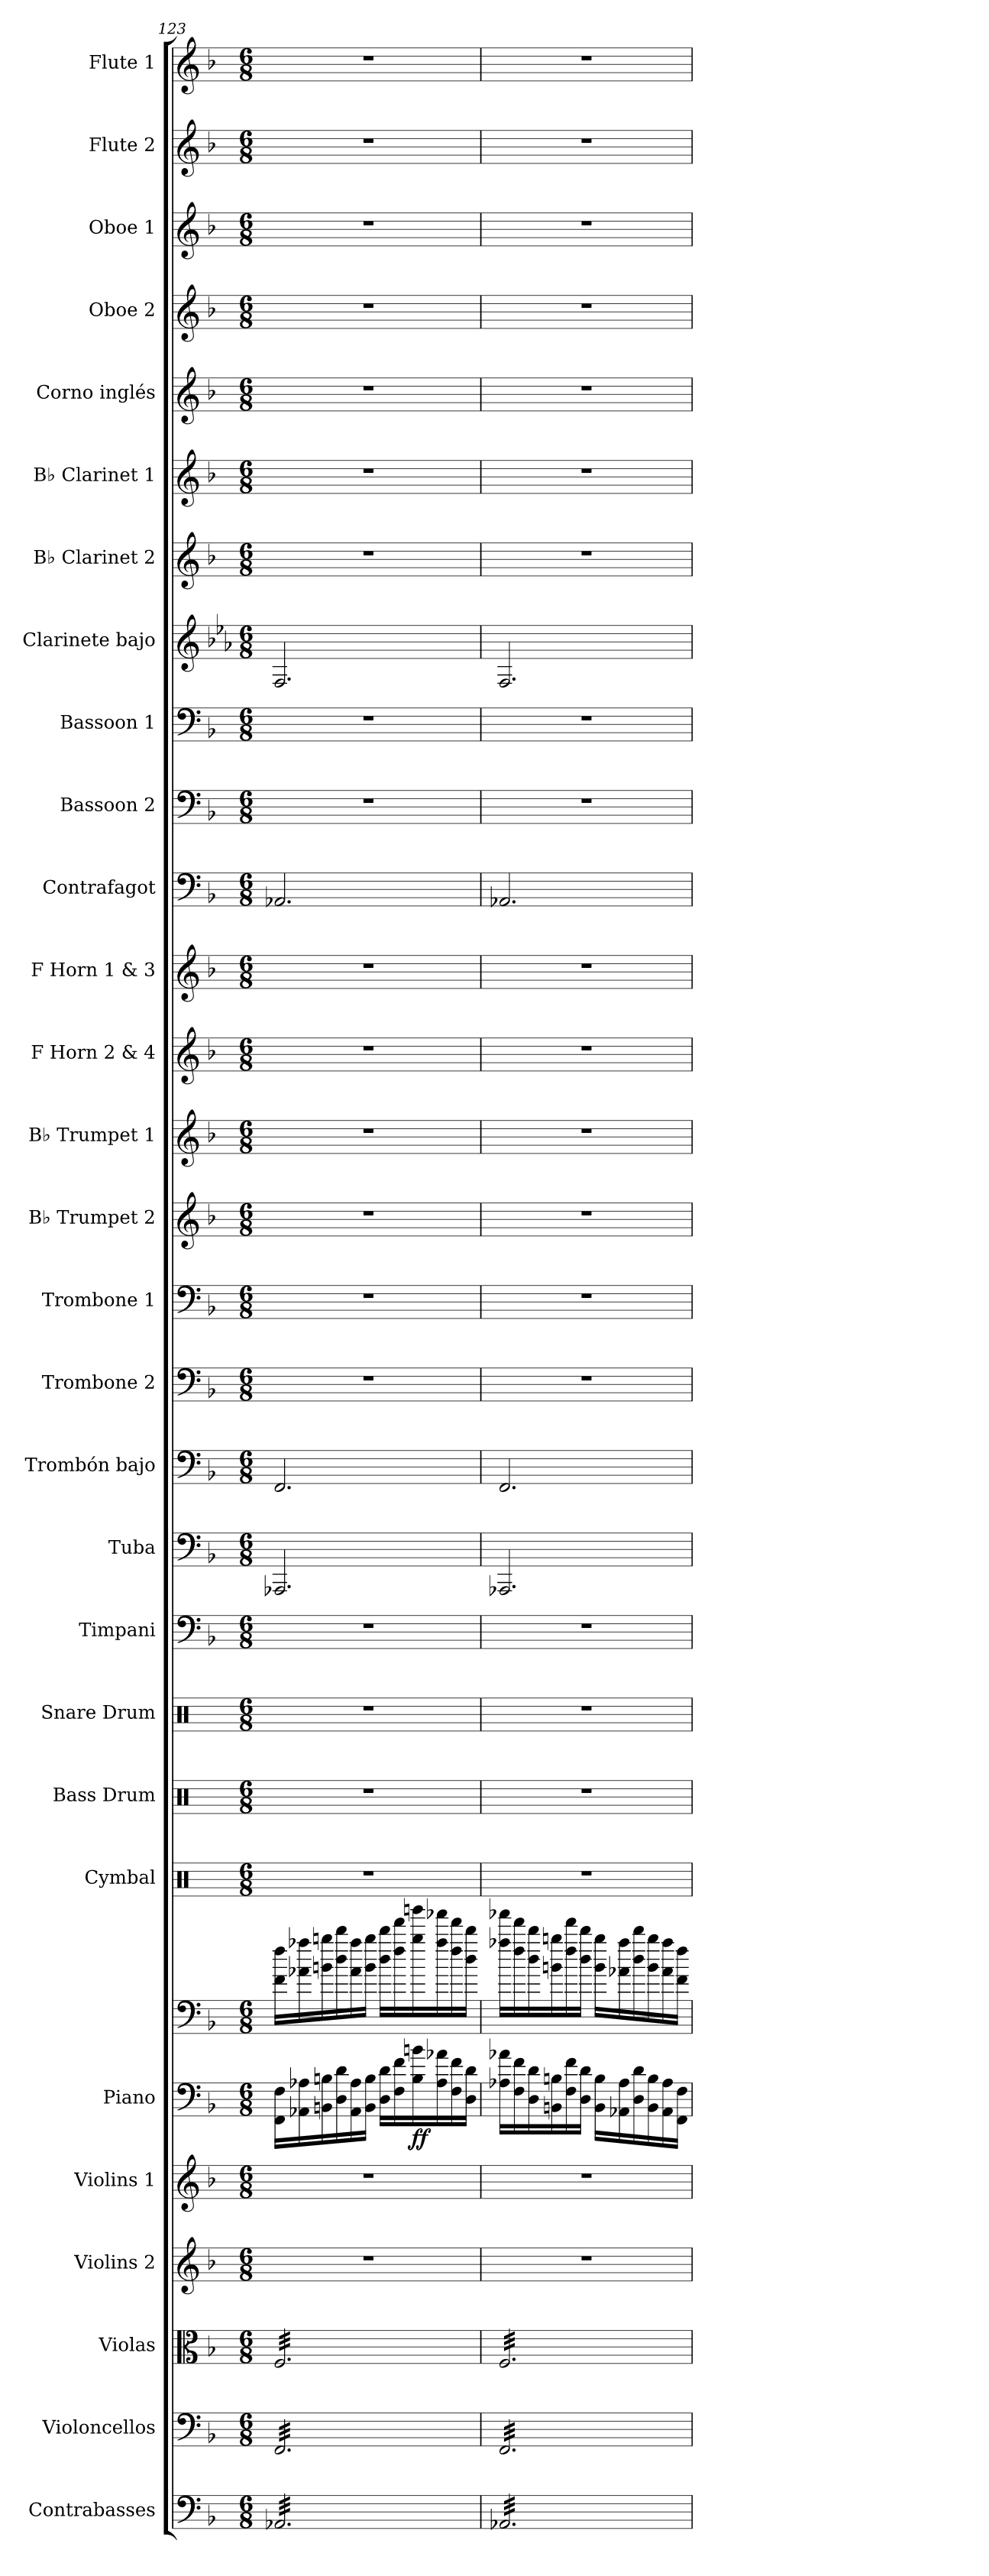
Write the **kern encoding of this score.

**kern	**kern	**kern	**kern	**kern	**kern	**kern	**dynam	**kern	**kern	**kern	**kern	**kern	**kern	**kern	**kern	**kern	**kern	**kern	**kern	**kern	**kern	**kern	**kern	**kern	**kern	**kern	**kern	**kern	**kern	**kern
*part29	*part28	*part27	*part26	*part25	*part24	*part24	*part24	*part23	*part22	*part21	*part20	*part19	*part18	*part17	*part16	*part15	*part14	*part13	*part12	*part11	*part10	*part9	*part8	*part7	*part6	*part5	*part4	*part3	*part2	*part1
*staff30	*staff29	*staff28	*staff27	*staff26	*staff25	*staff24	*staff24/25	*staff23	*staff22	*staff21	*staff20	*staff19	*staff18	*staff17	*staff16	*staff15	*staff14	*staff13	*staff12	*staff11	*staff10	*staff9	*staff8	*staff7	*staff6	*staff5	*staff4	*staff3	*staff2	*staff1
*I"Contrabasses	*I"Violoncellos	*I"Violas	*I"Violins 2	*I"Violins 1	*I"Piano	*	*	*I"Cymbal	*I"Bass Drum	*I"Snare Drum	*I"Timpani	*I"Tuba	*I"Trombón bajo	*I"Trombone 2	*I"Trombone 1	*I"B♭ Trumpet 2	*I"B♭ Trumpet 1	*I"F Horn 2 &amp; 4	*I"F Horn 1 &amp; 3	*I"Contrafagot	*I"Bassoon 2	*I"Bassoon 1	*I"Clarinete bajo	*I"B♭ Clarinet 2	*I"B♭ Clarinet 1	*I"Corno inglés	*I"Oboe 2	*I"Oboe 1	*I"Flute 2	*I"Flute 1
*I'Cbs.	*I'Vcs.	*I'Vlas.	*I'Vlns. 2	*I'Vlns. 1	*I'Pno.	*	*	*I'Cym.	*I'B. Dr.	*I'Sn. Dr.	*I'Timp.	*I'Tba.	*I'Tbn. B.	*I'Tbn. 2	*I'Tbn. 1	*I'B♭ Tpt. 2	*I'B♭ Tpt. 1	*I'F Hn. 2 4	*I'F Hn. 1 3	*I'Cfag.	*I'Bsn. 2	*I'Bsn. 1	*I'Cl. B.	*I'B♭ Cl. 2	*I'B♭ Cl. 1	*I'Cor. Ingl.	*I'Ob. 2	*I'Ob. 1	*I'Fl. 2	*I'Fl. 1
!!LO:PB:g=z
*clefF4	*clefF4	*clefC3	*clefG2	*clefG2	*clefF4	*clefF4	*	*clefX	*clefX	*clefX	*clefF4	*clefF4	*clefF4	*clefF4	*clefF4	*clefG2	*clefG2	*clefG2	*clefG2	*clefF4	*clefF4	*clefF4	*clefG2	*clefG2	*clefG2	*clefG2	*clefG2	*clefG2	*clefG2	*clefG2
*ITrd7c12	*	*	*	*	*	*	*	*	*	*	*	*	*	*	*	*ITrd1c2	*ITrd1c2	*ITrd4c7	*ITrd4c7	*ITrd7c12	*	*	*ITrd8c14	*ITrd1c2	*ITrd1c2	*ITrd4c7	*	*	*	*
*k[b-]	*k[b-]	*k[b-]	*k[b-]	*k[b-]	*k[b-]	*k[b-]	*	*k[]	*k[]	*k[]	*k[b-]	*k[b-]	*k[b-]	*k[b-]	*k[b-]	*k[b-e-a-]	*k[b-e-a-]	*k[b-e-]	*k[b-e-]	*k[b-]	*k[b-]	*k[b-]	*k[b-e-a-]	*k[b-e-a-]	*k[b-e-a-]	*k[b-e-]	*k[b-]	*k[b-]	*k[b-]	*k[b-]
*M6/8	*M6/8	*M6/8	*M6/8	*M6/8	*M6/8	*M6/8	*	*M6/8	*M6/8	*M6/8	*M6/8	*M6/8	*M6/8	*M6/8	*M6/8	*M6/8	*M6/8	*M6/8	*M6/8	*M6/8	*M6/8	*M6/8	*M6/8	*M6/8	*M6/8	*M6/8	*M6/8	*M6/8	*M6/8	*M6/8
=123	=123	=123	=123	=123	=123	=123	=123	=123	=123	=123	=123	=123	=123	=123	=123	=123	=123	=123	=123	=123	=123	=123	=123	=123	=123	=123	=123	=123	=123	=123
*tremolo	*	*	*	*	*	*	*	*	*	*	*	*	*	*	*	*	*	*	*	*	*	*	*	*	*	*	*	*	*	*
*	*tremolo	*	*	*	*	*	*	*	*	*	*	*	*	*	*	*	*	*	*	*	*	*	*	*	*	*	*	*	*	*
*	*	*tremolo	*	*	*	*	*	*	*	*	*	*	*	*	*	*	*	*	*	*	*	*	*	*	*	*	*	*	*	*
32AAA-X/LLL	32FF/LLL	32F/LLL	2.r	2.r	16FF\ 16F\LL	16f\ 16ff\LL	.	2.r	2.r	2.r	2.r	2.AAA-X/	2.FF/	2.r	2.r	2.r	2.r	2.r	2.r	2.AAA-X/	2.r	2.r	2.FF/	2.r	2.r	2.r	2.r	2.r	2.r	2.r
32AAA-X/	32FF/	32F/	.	.	.	.	.	.	.	.	.	.	.	.	.	.	.	.	.	.	.	.	.	.	.	.	.	.	.	.
32AAA-X/	32FF/	32F/	.	.	16AA-X\ 16A-X\	16a-X\ 16aa-X\	.	.	.	.	.	.	.	.	.	.	.	.	.	.	.	.	.	.	.	.	.	.	.	.
32AAA-X/	32FF/	32F/	.	.	.	.	.	.	.	.	.	.	.	.	.	.	.	.	.	.	.	.	.	.	.	.	.	.	.	.
32AAA-X/	32FF/	32F/	.	.	16BBn\ 16Bn\	16bn\ 16bbn\	.	.	.	.	.	.	.	.	.	.	.	.	.	.	.	.	.	.	.	.	.	.	.	.
32AAA-X/	32FF/	32F/	.	.	.	.	.	.	.	.	.	.	.	.	.	.	.	.	.	.	.	.	.	.	.	.	.	.	.	.
32AAA-X/	32FF/	32F/	.	.	16D\ 16d\	16dd\ 16ddd\	.	.	.	.	.	.	.	.	.	.	.	.	.	.	.	.	.	.	.	.	.	.	.	.
32AAA-X/	32FF/	32F/	.	.	.	.	.	.	.	.	.	.	.	.	.	.	.	.	.	.	.	.	.	.	.	.	.	.	.	.
32AAA-X/	32FF/	32F/	.	.	16AA-\ 16A-\	16a-\ 16aa-\	.	.	.	.	.	.	.	.	.	.	.	.	.	.	.	.	.	.	.	.	.	.	.	.
32AAA-X/	32FF/	32F/	.	.	.	.	.	.	.	.	.	.	.	.	.	.	.	.	.	.	.	.	.	.	.	.	.	.	.	.
32AAA-X/	32FF/	32F/	.	.	16BB\ 16B\JJ	16b\ 16bb\JJ	.	.	.	.	.	.	.	.	.	.	.	.	.	.	.	.	.	.	.	.	.	.	.	.
32AAA-X/	32FF/	32F/	.	.	.	.	.	.	.	.	.	.	.	.	.	.	.	.	.	.	.	.	.	.	.	.	.	.	.	.
32AAA-X/	32FF/	32F/	.	.	16D\ 16d\LL	16dd\ 16ddd\LL	.	.	.	.	.	.	.	.	.	.	.	.	.	.	.	.	.	.	.	.	.	.	.	.
32AAA-X/	32FF/	32F/	.	.	.	.	.	.	.	.	.	.	.	.	.	.	.	.	.	.	.	.	.	.	.	.	.	.	.	.
32AAA-X/	32FF/	32F/	.	.	16F\ 16f\	16ff\ 16fff\	.	.	.	.	.	.	.	.	.	.	.	.	.	.	.	.	.	.	.	.	.	.	.	.
32AAA-X/	32FF/	32F/	.	.	.	.	.	.	.	.	.	.	.	.	.	.	.	.	.	.	.	.	.	.	.	.	.	.	.	.
!	!	!	!	!	!	!	!LO:DY:b=2	!	!	!	!	!	!	!	!	!	!	!	!	!	!	!	!	!	!	!	!	!	!	!
32AAA-X/	32FF/	32F/	.	.	16B\ 16bn\	16bb\ 16bbbn\	ff	.	.	.	.	.	.	.	.	.	.	.	.	.	.	.	.	.	.	.	.	.	.	.
32AAA-X/	32FF/	32F/	.	.	.	.	.	.	.	.	.	.	.	.	.	.	.	.	.	.	.	.	.	.	.	.	.	.	.	.
32AAA-X/	32FF/	32F/	.	.	16A-\ 16a-X\	16aa-\ 16aaa-X\	.	.	.	.	.	.	.	.	.	.	.	.	.	.	.	.	.	.	.	.	.	.	.	.
32AAA-X/	32FF/	32F/	.	.	.	.	.	.	.	.	.	.	.	.	.	.	.	.	.	.	.	.	.	.	.	.	.	.	.	.
32AAA-X/	32FF/	32F/	.	.	16F\ 16f\	16ff\ 16fff\	.	.	.	.	.	.	.	.	.	.	.	.	.	.	.	.	.	.	.	.	.	.	.	.
32AAA-X/	32FF/	32F/	.	.	.	.	.	.	.	.	.	.	.	.	.	.	.	.	.	.	.	.	.	.	.	.	.	.	.	.
32AAA-X/	32FF/	32F/	.	.	16D\ 16d\JJ	16dd\ 16ddd\JJ	.	.	.	.	.	.	.	.	.	.	.	.	.	.	.	.	.	.	.	.	.	.	.	.
32AAA-X/JJJ	32FF/JJJ	32F/JJJ	.	.	.	.	.	.	.	.	.	.	.	.	.	.	.	.	.	.	.	.	.	.	.	.	.	.	.	.
=124	=124	=124	=124	=124	=124	=124	=124	=124	=124	=124	=124	=124	=124	=124	=124	=124	=124	=124	=124	=124	=124	=124	=124	=124	=124	=124	=124	=124	=124	=124
32AAA-X/LLL	32FF/LLL	32F/LLL	2.r	2.r	16A-X\ 16a-X\LL	16aa-X\ 16aaa-X\LL	.	2.r	2.r	2.r	2.r	2.AAA-X/	2.FF/	2.r	2.r	2.r	2.r	2.r	2.r	2.AAA-X/	2.r	2.r	2.FF/	2.r	2.r	2.r	2.r	2.r	2.r	2.r
32AAA-X/	32FF/	32F/	.	.	.	.	.	.	.	.	.	.	.	.	.	.	.	.	.	.	.	.	.	.	.	.	.	.	.	.
32AAA-X/	32FF/	32F/	.	.	16F\ 16f\	16ff\ 16fff\	.	.	.	.	.	.	.	.	.	.	.	.	.	.	.	.	.	.	.	.	.	.	.	.
32AAA-X/	32FF/	32F/	.	.	.	.	.	.	.	.	.	.	.	.	.	.	.	.	.	.	.	.	.	.	.	.	.	.	.	.
32AAA-X/	32FF/	32F/	.	.	16D\ 16d\	16dd\ 16ddd\	.	.	.	.	.	.	.	.	.	.	.	.	.	.	.	.	.	.	.	.	.	.	.	.
32AAA-X/	32FF/	32F/	.	.	.	.	.	.	.	.	.	.	.	.	.	.	.	.	.	.	.	.	.	.	.	.	.	.	.	.
32AAA-X/	32FF/	32F/	.	.	16BBn\ 16Bn\	16bn\ 16bbn\	.	.	.	.	.	.	.	.	.	.	.	.	.	.	.	.	.	.	.	.	.	.	.	.
32AAA-X/	32FF/	32F/	.	.	.	.	.	.	.	.	.	.	.	.	.	.	.	.	.	.	.	.	.	.	.	.	.	.	.	.
32AAA-X/	32FF/	32F/	.	.	16F\ 16f\	16ff\ 16fff\	.	.	.	.	.	.	.	.	.	.	.	.	.	.	.	.	.	.	.	.	.	.	.	.
32AAA-X/	32FF/	32F/	.	.	.	.	.	.	.	.	.	.	.	.	.	.	.	.	.	.	.	.	.	.	.	.	.	.	.	.
32AAA-X/	32FF/	32F/	.	.	16D\ 16d\JJ	16dd\ 16ddd\JJ	.	.	.	.	.	.	.	.	.	.	.	.	.	.	.	.	.	.	.	.	.	.	.	.
32AAA-X/	32FF/	32F/	.	.	.	.	.	.	.	.	.	.	.	.	.	.	.	.	.	.	.	.	.	.	.	.	.	.	.	.
32AAA-X/	32FF/	32F/	.	.	16BB\ 16B\LL	16b\ 16bb\LL	.	.	.	.	.	.	.	.	.	.	.	.	.	.	.	.	.	.	.	.	.	.	.	.
32AAA-X/	32FF/	32F/	.	.	.	.	.	.	.	.	.	.	.	.	.	.	.	.	.	.	.	.	.	.	.	.	.	.	.	.
32AAA-X/	32FF/	32F/	.	.	16AA-X\ 16A-\	16a-X\ 16aa-\	.	.	.	.	.	.	.	.	.	.	.	.	.	.	.	.	.	.	.	.	.	.	.	.
32AAA-X/	32FF/	32F/	.	.	.	.	.	.	.	.	.	.	.	.	.	.	.	.	.	.	.	.	.	.	.	.	.	.	.	.
32AAA-X/	32FF/	32F/	.	.	16D\ 16d\	16dd\ 16ddd\	.	.	.	.	.	.	.	.	.	.	.	.	.	.	.	.	.	.	.	.	.	.	.	.
32AAA-X/	32FF/	32F/	.	.	.	.	.	.	.	.	.	.	.	.	.	.	.	.	.	.	.	.	.	.	.	.	.	.	.	.
32AAA-X/	32FF/	32F/	.	.	16BB\ 16B\	16b\ 16bb\	.	.	.	.	.	.	.	.	.	.	.	.	.	.	.	.	.	.	.	.	.	.	.	.
32AAA-X/	32FF/	32F/	.	.	.	.	.	.	.	.	.	.	.	.	.	.	.	.	.	.	.	.	.	.	.	.	.	.	.	.
32AAA-X/	32FF/	32F/	.	.	16AA-\ 16A-\	16a-\ 16aa-\	.	.	.	.	.	.	.	.	.	.	.	.	.	.	.	.	.	.	.	.	.	.	.	.
32AAA-X/	32FF/	32F/	.	.	.	.	.	.	.	.	.	.	.	.	.	.	.	.	.	.	.	.	.	.	.	.	.	.	.	.
32AAA-X/	32FF/	32F/	.	.	16FF\ 16F\JJ	16f\ 16ff\JJ	.	.	.	.	.	.	.	.	.	.	.	.	.	.	.	.	.	.	.	.	.	.	.	.
32AAA-X/JJJ	32FF/JJJ	32F/JJJ	.	.	.	.	.	.	.	.	.	.	.	.	.	.	.	.	.	.	.	.	.	.	.	.	.	.	.	.
*	*	*Xtremolo	*	*	*	*	*	*	*	*	*	*	*	*	*	*	*	*	*	*	*	*	*	*	*	*	*	*	*	*
*	*Xtremolo	*	*	*	*	*	*	*	*	*	*	*	*	*	*	*	*	*	*	*	*	*	*	*	*	*	*	*	*	*
*Xtremolo	*	*	*	*	*	*	*	*	*	*	*	*	*	*	*	*	*	*	*	*	*	*	*	*	*	*	*	*	*	*
=	=	=	=	=	=	=	=	=	=	=	=	=	=	=	=	=	=	=	=	=	=	=	=	=	=	=	=	=	=	=
*-	*-	*-	*-	*-	*-	*-	*-	*-	*-	*-	*-	*-	*-	*-	*-	*-	*-	*-	*-	*-	*-	*-	*-	*-	*-	*-	*-	*-	*-	*-
